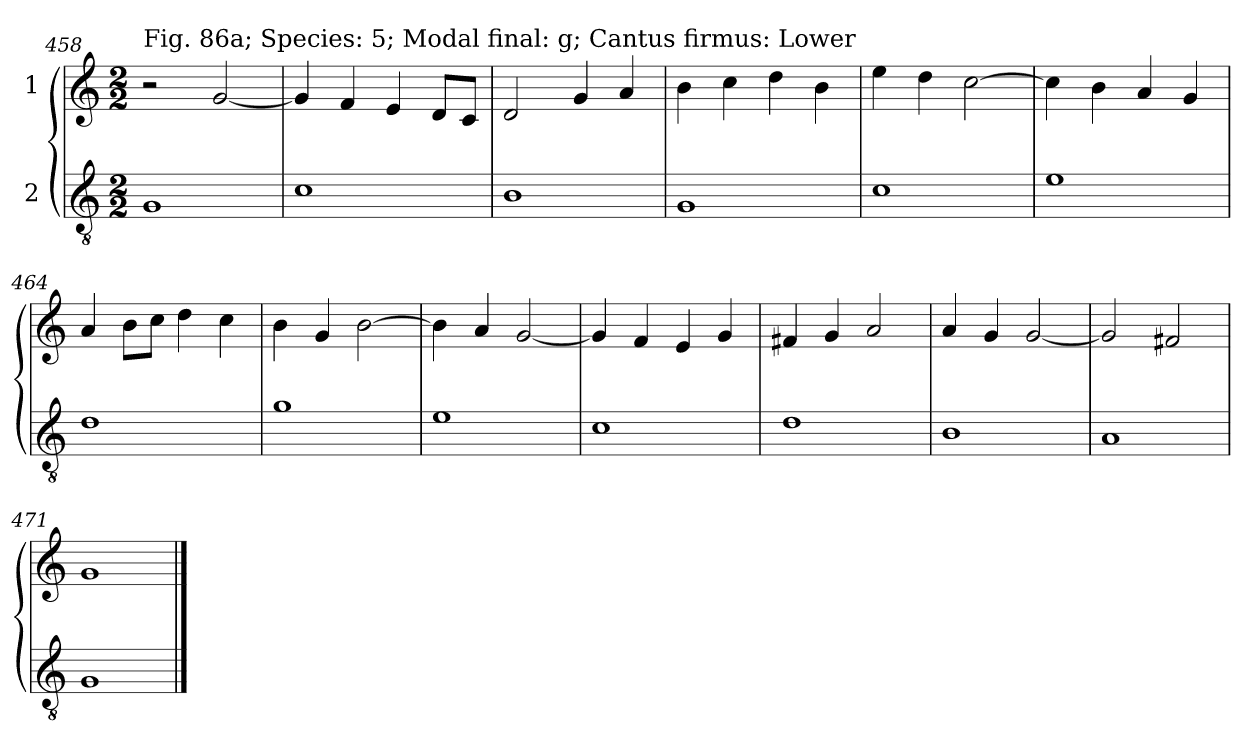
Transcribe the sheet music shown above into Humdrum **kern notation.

**kern	**kern
*part2	*part1
*staff2	*staff1
*I"2	*I"1
*clefGv2	*clefG2
*k[]	*k[]
*M2/2	*M2/2
=458	=458
!	!LO:TX:a:t=Fig. 86a; Species&colon; 5; Modal final&colon; g; Cantus firmus&colon; Lower
1G	2r
.	[2g/
=459	=459
1c	4g/]
.	4f/
.	4e/
.	8d/L
.	8c/J
=460	=460
1B	2d/
.	4g/
.	4a/
=461	=461
1G	4b\
.	4cc\
.	4dd\
.	4b\
=462	=462
1c	4ee\
.	4dd\
.	[2cc\
=463	=463
1e	4cc\]
.	4b\
.	4a/
.	4g/
!!LO:LB:g=z
=464	=464
1d	4a/
.	8b\L
.	8cc\J
.	4dd\
.	4cc\
=465	=465
1g	4b\
.	4g/
.	[2b\
=466	=466
1e	4b\]
.	4a/
.	[2g/
=467	=467
1c	4g/]
.	4f/
.	4e/
.	4g/
=468	=468
1d	4f#X/
.	4g/
.	2a/
=469	=469
1B	4a/
.	4g/
.	[2g/
=470	=470
1A	2g/]
.	2f#X/
=471	=471
1G	1g
==	==
*-	*-
